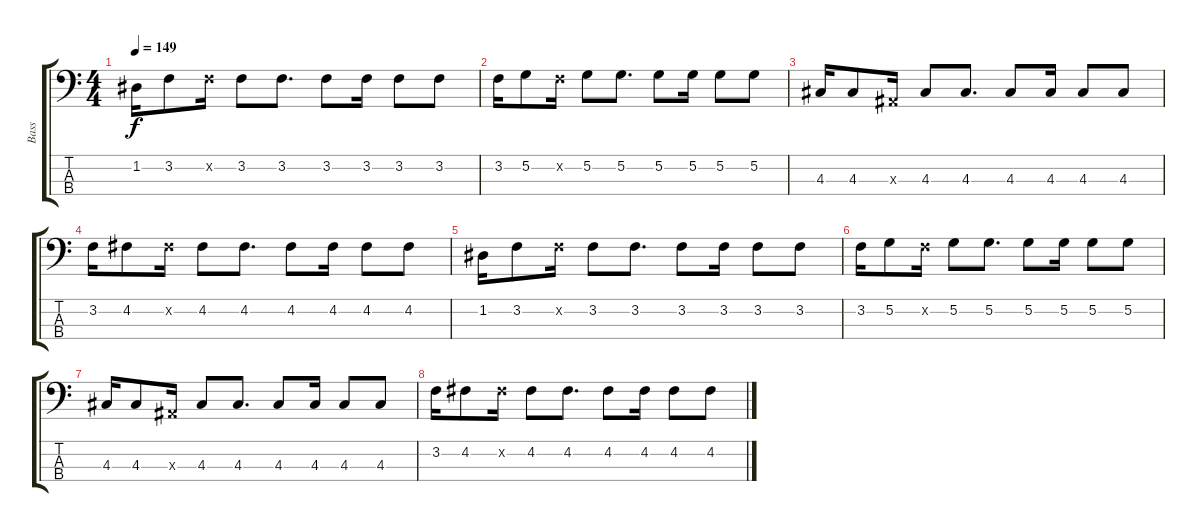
\track ("Bass" "Bass") {instrument synthbass1}
\staff {score tabs}
\tuning (G2 D2 A1 E1) {hide}
\ts (4 4)
\tempo 149
\clef f4
\ks c
1.2.16{dy f} 3.2.8 3.2{x}.16 3.2.8 3.2.8{d} 3.2.8 3.2.16 3.2.8 3.2.8 |
3.2.16 5.2.8 3.2{x}.16 5.2.8 5.2.8{d} 5.2.8 5.2.16 5.2.8 5.2.8 |
4.3.16 4.3.8 1.3{x}.16 4.3.8 4.3.8{d} 4.3.8 4.3.16 4.3.8 4.3.8 |
3.2.16 4.2.8 4.2{x}.16 4.2.8 4.2.8{d} 4.2.8 4.2.16 4.2.8 4.2.8 |
1.2.16 3.2.8 3.2{x}.16 3.2.8 3.2.8{d} 3.2.8 3.2.16 3.2.8 3.2.8 |
3.2.16 5.2.8 3.2{x}.16 5.2.8 5.2.8{d} 5.2.8 5.2.16 5.2.8 5.2.8 |
4.3.16 4.3.8 1.3{x}.16 4.3.8 4.3.8{d} 4.3.8 4.3.16 4.3.8 4.3.8 |
3.2.16 4.2.8 4.2{x}.16 4.2.8 4.2.8{d} 4.2.8 4.2.16 4.2.8 4.2.8
